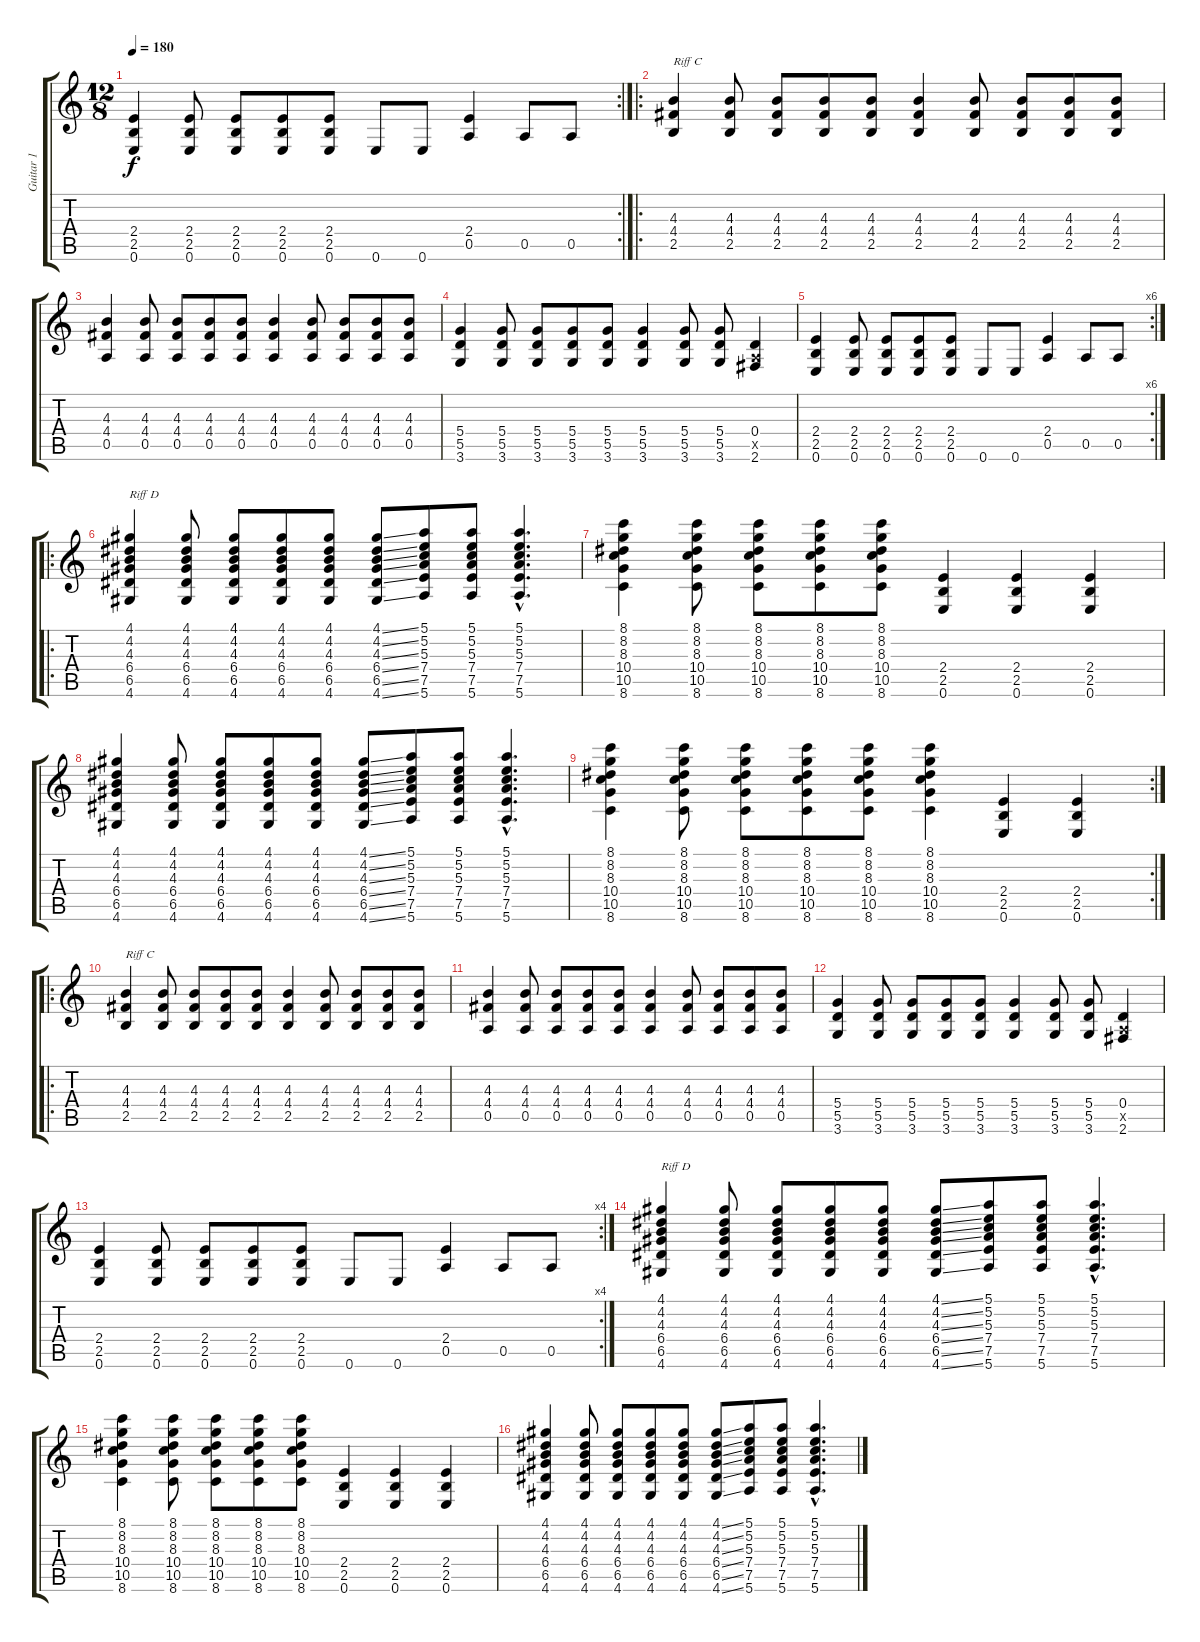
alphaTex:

\track ("Guitar 1" "Guitar 1") {instrument distortionguitar}
\staff {score tabs}
\tuning (E4 B3 G3 D3 A2 E2) {hide}
\rc 2
\ts (12 8)
\tempo 180
\clef g2
\ks c
(2.4 2.5 0.6).4{dy f} (2.4 2.5 0.6).8 (2.4 2.5 0.6).8 (2.4 2.5 0.6).8 (2.4 2.5 0.6).8 0.6.8 0.6.8 (2.4 0.5).4 0.5.8 0.5.8 |
\ro
(4.3 4.4 2.5).4{txt "Riff C"} (4.3 4.4 2.5).8 (4.3 4.4 2.5).8 (4.3 4.4 2.5).8 (4.3 4.4 2.5).8 (4.3 4.4 2.5).4 (4.3 4.4 2.5).8 (4.3 4.4 2.5).8 (4.3 4.4 2.5).8 (4.3 4.4 2.5).8 |
(4.3 4.4 0.5).4 (4.3 4.4 0.5).8 (4.3 4.4 0.5).8 (4.3 4.4 0.5).8 (4.3 4.4 0.5).8 (4.3 4.4 0.5).4 (4.3 4.4 0.5).8 (4.3 4.4 0.5).8 (4.3 4.4 0.5).8 (4.3 4.4 0.5).8 |
(5.4 5.5 3.6).4 (5.4 5.5 3.6).8 (5.4 5.5 3.6).8 (5.4 5.5 3.6).8 (5.4 5.5 3.6).8 (5.4 5.5 3.6).4 (5.4 5.5 3.6).8 (5.4 5.5 3.6).8 (0.4 0.5{x} 2.6).4 |
\rc 6
(2.4 2.5 0.6).4 (2.4 2.5 0.6).8 (2.4 2.5 0.6).8 (2.4 2.5 0.6).8 (2.4 2.5 0.6).8 0.6.8 0.6.8 (2.4 0.5).4 0.5.8 0.5.8 |
\ro
(4.1 4.2 4.3 6.4 6.5 4.6).4{txt "Riff D"} (4.1 4.2 4.3 6.4 6.5 4.6).8 (4.1 4.2 4.3 6.4 6.5 4.6).8 (4.1 4.2 4.3 6.4 6.5 4.6).8 (4.1 4.2 4.3 6.4 6.5 4.6).8 (4.1{ss} 4.2{ss} 4.3{ss} 6.4{ss} 6.5{ss} 4.6{ss}).8 (5.1 5.2 5.3 7.4 7.5 5.6).8 (5.1 5.2 5.3 7.4 7.5 5.6).8 (5.1{hac} 5.2{hac} 5.3{hac} 7.4{hac} 7.5{hac} 5.6{hac}).4{d} |
(8.1 8.2 8.3 10.4 10.5 8.6).4 (8.1 8.2 8.3 10.4 10.5 8.6).8 (8.1 8.2 8.3 10.4 10.5 8.6).8 (8.1 8.2 8.3 10.4 10.5 8.6).8 (8.1 8.2 8.3 10.4 10.5 8.6).8 (2.4 2.5 0.6).4 (2.4 2.5 0.6).4 (2.4 2.5 0.6).4 |
(4.1 4.2 4.3 6.4 6.5 4.6).4 (4.1 4.2 4.3 6.4 6.5 4.6).8 (4.1 4.2 4.3 6.4 6.5 4.6).8 (4.1 4.2 4.3 6.4 6.5 4.6).8 (4.1 4.2 4.3 6.4 6.5 4.6).8 (4.1{ss} 4.2{ss} 4.3{ss} 6.4{ss} 6.5{ss} 4.6{ss}).8 (5.1 5.2 5.3 7.4 7.5 5.6).8 (5.1 5.2 5.3 7.4 7.5 5.6).8 (5.1{hac} 5.2{hac} 5.3{hac} 7.4{hac} 7.5{hac} 5.6{hac}).4{d} |
\rc 2
(8.1 8.2 8.3 10.4 10.5 8.6).4 (8.1 8.2 8.3 10.4 10.5 8.6).8 (8.1 8.2 8.3 10.4 10.5 8.6).8 (8.1 8.2 8.3 10.4 10.5 8.6).8 (8.1 8.2 8.3 10.4 10.5 8.6).8 (8.1 8.2 8.3 10.4 10.5 8.6).4 (2.4 2.5 0.6).4 (2.4 2.5 0.6).4 |
\ro
(4.3 4.4 2.5).4{txt "Riff C"} (4.3 4.4 2.5).8 (4.3 4.4 2.5).8 (4.3 4.4 2.5).8 (4.3 4.4 2.5).8 (4.3 4.4 2.5).4 (4.3 4.4 2.5).8 (4.3 4.4 2.5).8 (4.3 4.4 2.5).8 (4.3 4.4 2.5).8 |
(4.3 4.4 0.5).4 (4.3 4.4 0.5).8 (4.3 4.4 0.5).8 (4.3 4.4 0.5).8 (4.3 4.4 0.5).8 (4.3 4.4 0.5).4 (4.3 4.4 0.5).8 (4.3 4.4 0.5).8 (4.3 4.4 0.5).8 (4.3 4.4 0.5).8 |
(5.4 5.5 3.6).4 (5.4 5.5 3.6).8 (5.4 5.5 3.6).8 (5.4 5.5 3.6).8 (5.4 5.5 3.6).8 (5.4 5.5 3.6).4 (5.4 5.5 3.6).8 (5.4 5.5 3.6).8 (0.4 0.5{x} 2.6).4 |
\rc 4
(2.4 2.5 0.6).4 (2.4 2.5 0.6).8 (2.4 2.5 0.6).8 (2.4 2.5 0.6).8 (2.4 2.5 0.6).8 0.6.8 0.6.8 (2.4 0.5).4 0.5.8 0.5.8 |
(4.1 4.2 4.3 6.4 6.5 4.6).4{txt "Riff D"} (4.1 4.2 4.3 6.4 6.5 4.6).8 (4.1 4.2 4.3 6.4 6.5 4.6).8 (4.1 4.2 4.3 6.4 6.5 4.6).8 (4.1 4.2 4.3 6.4 6.5 4.6).8 (4.1{ss} 4.2{ss} 4.3{ss} 6.4{ss} 6.5{ss} 4.6{ss}).8 (5.1 5.2 5.3 7.4 7.5 5.6).8 (5.1 5.2 5.3 7.4 7.5 5.6).8 (5.1{hac} 5.2{hac} 5.3{hac} 7.4{hac} 7.5{hac} 5.6{hac}).4{d} |
(8.1 8.2 8.3 10.4 10.5 8.6).4 (8.1 8.2 8.3 10.4 10.5 8.6).8 (8.1 8.2 8.3 10.4 10.5 8.6).8 (8.1 8.2 8.3 10.4 10.5 8.6).8 (8.1 8.2 8.3 10.4 10.5 8.6).8 (2.4 2.5 0.6).4 (2.4 2.5 0.6).4 (2.4 2.5 0.6).4 |
(4.1 4.2 4.3 6.4 6.5 4.6).4 (4.1 4.2 4.3 6.4 6.5 4.6).8 (4.1 4.2 4.3 6.4 6.5 4.6).8 (4.1 4.2 4.3 6.4 6.5 4.6).8 (4.1 4.2 4.3 6.4 6.5 4.6).8 (4.1{ss} 4.2{ss} 4.3{ss} 6.4{ss} 6.5{ss} 4.6{ss}).8 (5.1 5.2 5.3 7.4 7.5 5.6).8 (5.1 5.2 5.3 7.4 7.5 5.6).8 (5.1{hac} 5.2{hac} 5.3{hac} 7.4{hac} 7.5{hac} 5.6{hac}).4{d}
